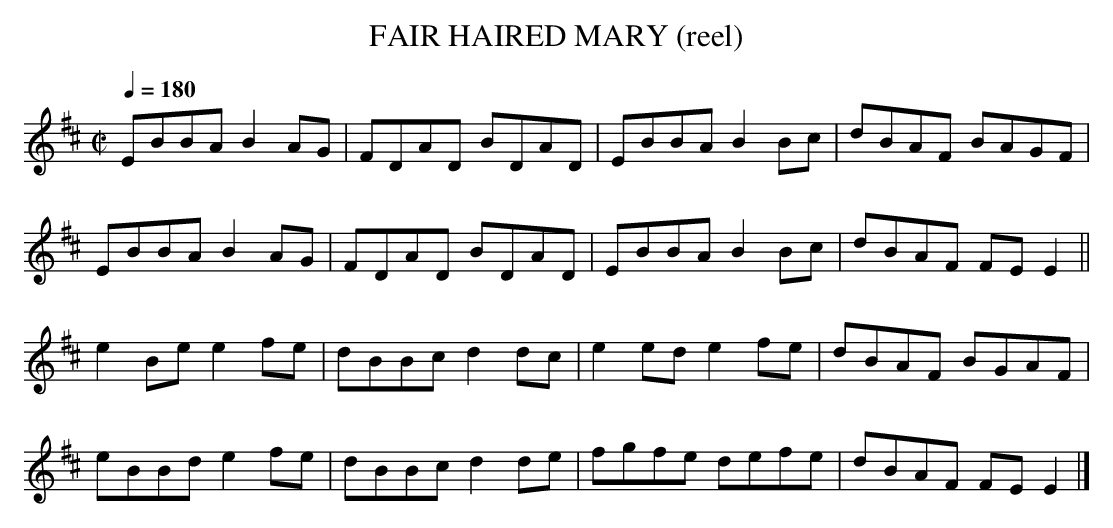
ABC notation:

X:1
T:FAIR HAIRED MARY (reel)
Q:1/4=180
L:1/8
M:C|
K:E dorian
EBBA B2AG|FDAD BDAD|EBBA B2Bc|dBAF BAGF|
EBBA B2AG|FDAD BDAD|EBBA B2Bc|dBAF FEE2||
e2Be e2fe|dBBc d2dc|e2ed e2fe|dBAF BGAF|
eBBd e2fe|dBBc d2de|fgfe defe|dBAF FEE2|]
